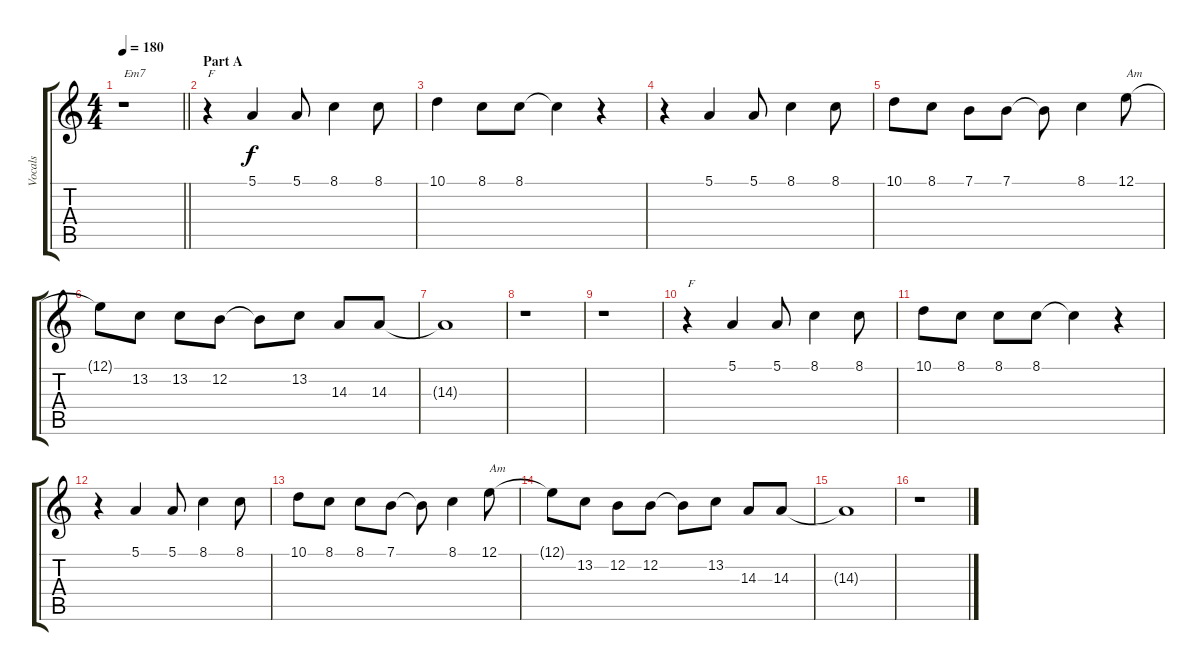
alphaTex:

\track ("Vocals" "Vocals") {instrument trumpet}
\staff {score tabs}
\tuning (E4 B3 G3 D3 A2 E2) {hide}
\ts (4 4)
\tempo 180
\clef g2
\barLineRight lightlight
\ks c
r.1{txt "Em7" dy f} |
\section ("" "Part A")
r.4{txt "F"} 5.1.4 5.1.8 8.1.4 8.1.8 |
10.1.4 8.1.8 8.1.8 8.1{t}.4 r.4 |
r.4 5.1.4 5.1.8 8.1.4 8.1.8 |
10.1.8 8.1.8 7.1.8 7.1.8 7.1{t}.8 8.1.4 12.1.8{txt "Am"} |
12.1{t}.8 13.2.8 13.2.8 12.2.8 12.2{t}.8 13.2.8 14.3.8 14.3.8 |
14.3{t}.1 |
r.1 |
r.1 |
r.4{txt "F"} 5.1.4 5.1.8 8.1.4 8.1.8 |
10.1.8 8.1.8 8.1.8 8.1.8 8.1{t}.4 r.4 |
r.4 5.1.4 5.1.8 8.1.4 8.1.8 |
10.1.8 8.1.8 8.1.8 7.1.8 7.1{t}.8 8.1.4 12.1.8{txt "Am"} |
12.1{t}.8 13.2.8 12.2.8 12.2.8 12.2{t}.8 13.2.8 14.3.8 14.3.8 |
14.3{t}.1 |
r.1
